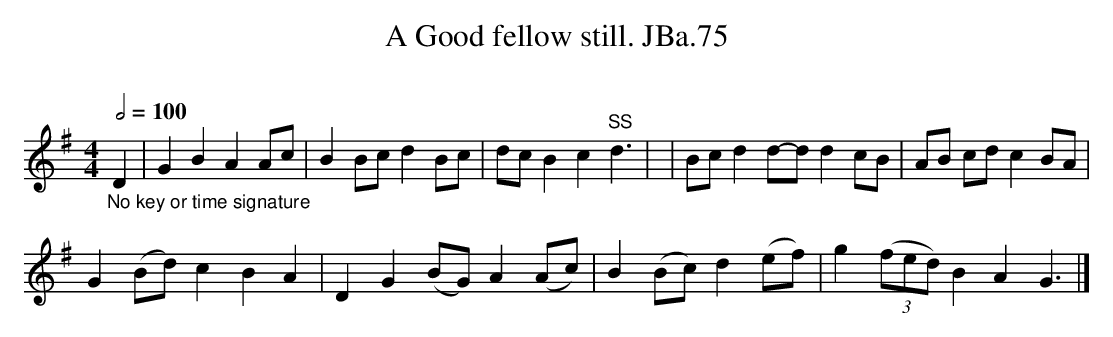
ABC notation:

X:1
T:Good fellow still. JBa.75, A
M:4/4
L:1/8
Q:1/2=100
O:
K:G major
"_No key or time signature"
D2|G2B2A2 Ac|B2 Bc d2 Bc|dc B2c2"SS"d3|\
|Bc d2 d-d d2 cB|AB cd c2 BA|
G2 (Bd) c2B2A2|\
D2G2 (BG) A2 (Ac)|B2 (Bc) d2 (ef)|g2 (3(fed) B2A2G3|]
